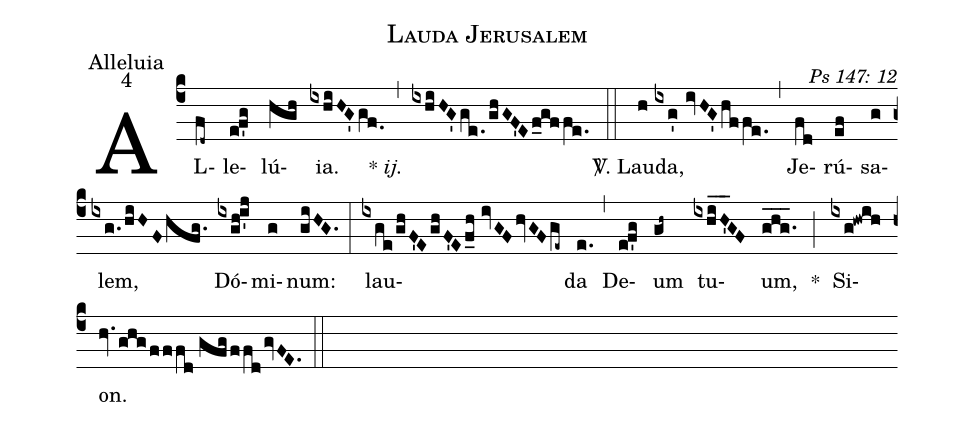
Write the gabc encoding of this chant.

name: Lauda Jerusalem;
office-part: Alleluia;
mode: 4;
commentary: Ps 147: 12;
%%
(c4) AL(fd~)le(ef'g)lú(hgh)ia.(ixhiHG'gf.0) {*}~<i>ij.</i>(,) (ixhiHG'ge./ghGF'Ef_gffe.) (::)
<sp>V/</sp>. Lau(h)da,(ixg'//ivHG'hffe.) (,) Je(fd)rú(ef)sa(g)lem,(ixg./hiHFhfg.) Dó(ixgh!i'j)mi(g)num:(giHG.) (:)
lau(ixge/ghF'EghF'Ef_h//ivGFhvGFge~)da(e.) (,) De(ef'g)um(gh~) tu(ixhi_H'_GF)um,(ghg.___) *(;) Si(ixg!hwih)on.(hv.ghg/fffd//gfg/ffdgvFE.) (::)
